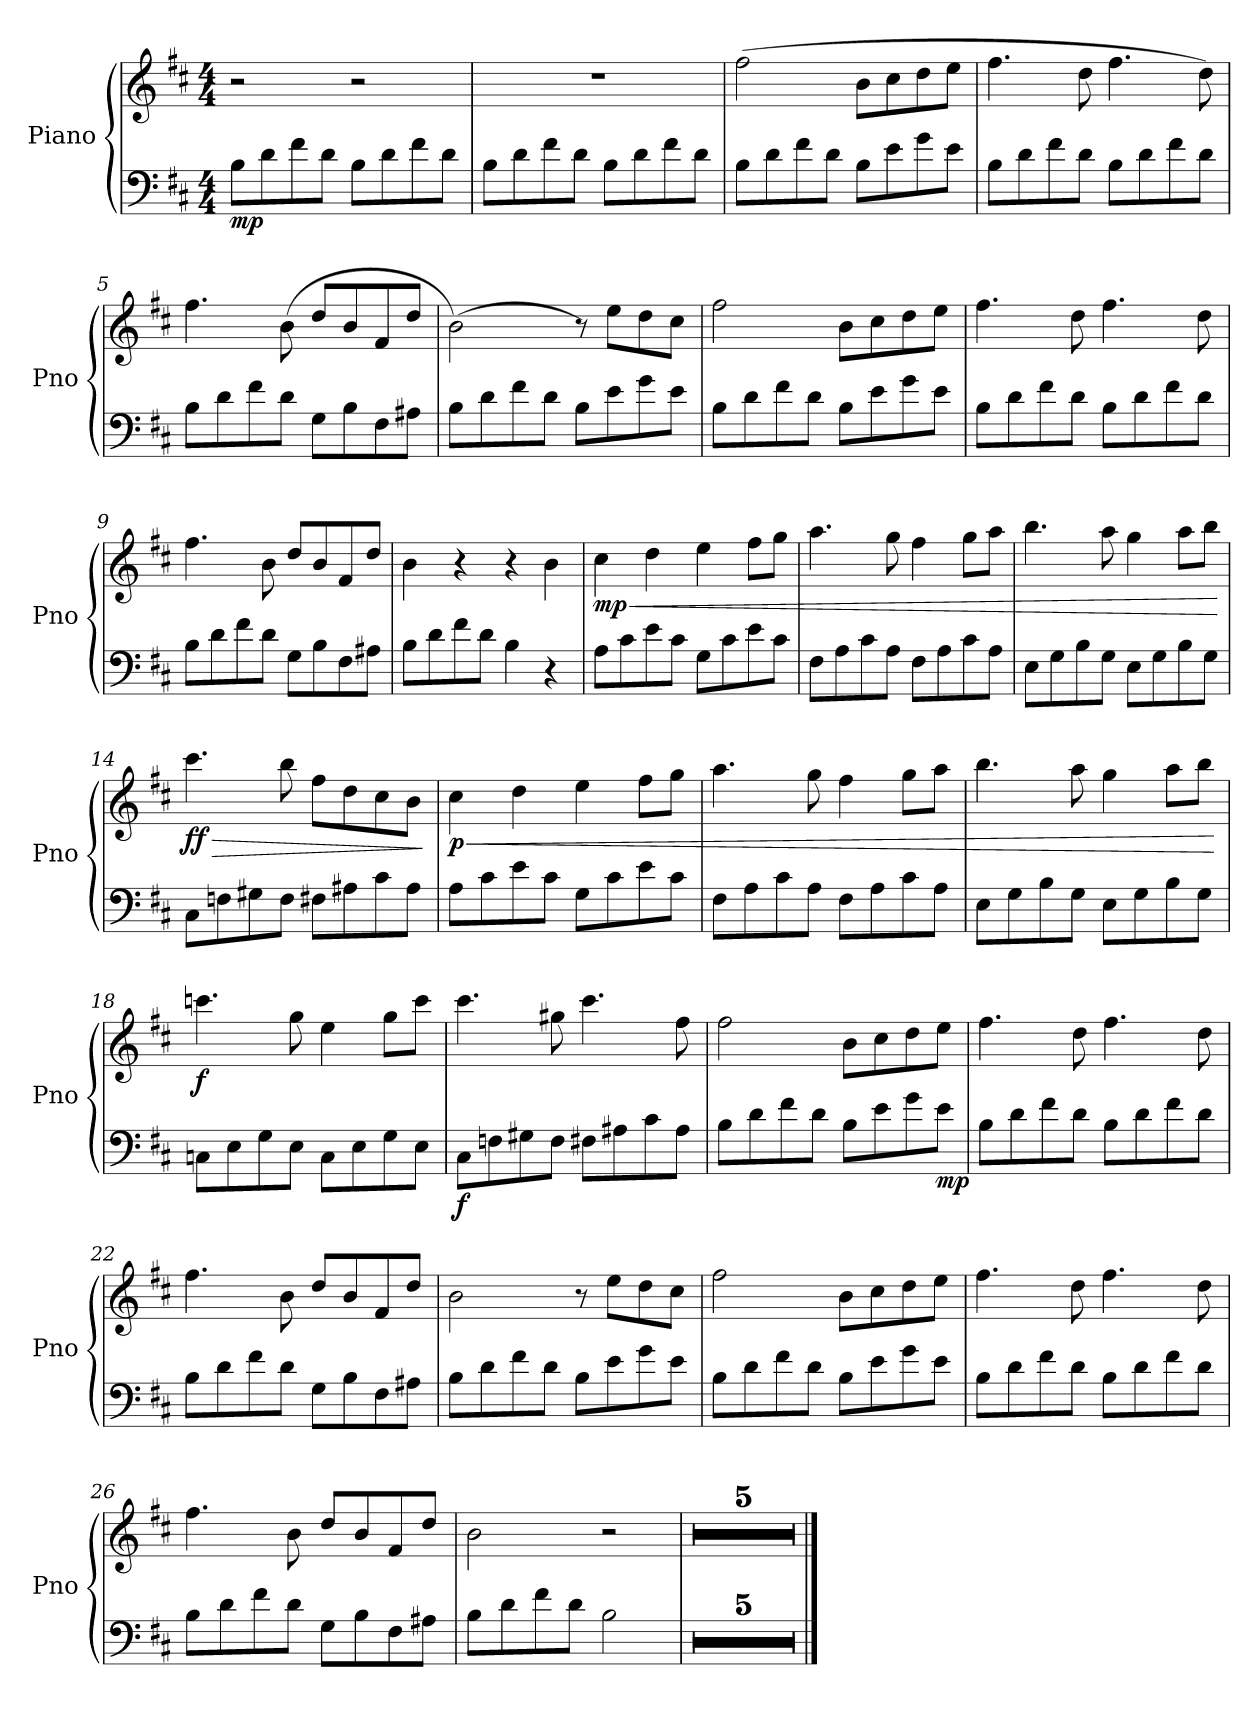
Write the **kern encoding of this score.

**kern	**kern	**dynam
*part1	*part1	*part1
*staff2	*staff1	*staff1/2
*I"Piano	*	*
*I'Pno	*	*
*clefF4	*clefG2	*
*k[f#c#]	*k[f#c#]	*
*M4/4	*M4/4	*
*MM100	*MM100	*
=1	=1	=1
!	!	!LO:DY:b=2
8B\L	2r	mp
8d\	.	.
8f#\	.	.
8d\J	.	.
8B\L	2r	.
8d\	.	.
8f#\	.	.
8d\J	.	.
=2	=2	=2
8B\L	1r	.
8d\	.	.
8f#\	.	.
8d\J	.	.
8B\L	.	.
8d\	.	.
8f#\	.	.
8d\J	.	.
=3	=3	=3
8B\L	(>2ff#\	.
8d\	.	.
8f#\	.	.
8d\J	.	.
8B\L	8b\L	.
8e\	8cc#\	.
8g\	8dd\	.
8e\J	8ee\J	.
=4	=4	=4
8B\L	4.ff#\	.
8d\	.	.
8f#\	.	.
8d\J	8dd\	.
8B\L	4.ff#\	.
8d\	.	.
8f#\	.	.
8d\J	8dd\)	.
!!LO:LB:g=z
=5	=5	=5
8B\L	4.ff#\	.
8d\	.	.
8f#\	.	.
8d\J	(>8b\	.
8G\L	8dd/L	.
8B\	8b/	.
8F#\	8f#/	.
8A#X\J	8dd/J	.
=6	=6	=6
8B\L	(>2b\)	.
8d\	.	.
8f#\	.	.
8d\J	.	.
8B\L	8r)	.
8e\	8ee\L	.
8g\	8dd\	.
8e\J	8cc#\J	.
=7	=7	=7
8B\L	2ff#\	.
8d\	.	.
8f#\	.	.
8d\J	.	.
8B\L	8b\L	.
8e\	8cc#\	.
8g\	8dd\	.
8e\J	8ee\J	.
=8	=8	=8
8B\L	4.ff#\	.
8d\	.	.
8f#\	.	.
8d\J	8dd\	.
8B\L	4.ff#\	.
8d\	.	.
8f#\	.	.
8d\J	8dd\	.
!!LO:LB:g=z
=9	=9	=9
8B\L	4.ff#\	.
8d\	.	.
8f#\	.	.
8d\J	8b\	.
8G\L	8dd/L	.
8B\	8b/	.
8F#\	8f#/	.
8A#X\J	8dd/J	.
=10	=10	=10
8B\L	4b\	.
8d\	.	.
8f#\	4r	.
8d\J	.	.
4B\	4r	.
4r	4b\	.
=11	=11	=11
!	!	!LO:HP:b
!	!	!LO:DY:n=1:b
8A\L	4cc#\	< mp
8c#\	.	.
8e\	4dd\	.
8c#\J	.	.
8G\L	4ee\	.
8c#\	.	.
8e\	8ff#\L	.
8c#\J	8gg\J	.
=12	=12	=12
8F#\L	4.aa\	.
8A\	.	.
8c#\	.	.
8A\J	8gg\	.
8F#\L	4ff#\	.
8A\	.	.
8c#\	8gg\L	.
8A\J	8aa\J	.
=13	=13	=13
8E\L	4.bb\	.
8G\	.	.
8B\	.	.
8G\J	8aa\	.
8E\L	4gg\	.
8G\	.	.
8B\	8aa\L	.
8G\J	8bb\J	.
.	.	[
!!LO:LB:g=z
=14	=14	=14
!	!	!LO:HP:b
!	!	!LO:DY:n=1:b
8C#\L	4.ccc#\	> ff
8Fn\	.	.
8G#X\	.	.
8F\J	8bb\	.
8F#X\L	8ff#\L	.
8A#X\	8dd\	.
8c#\	8cc#\	.
8A#\J	8b\J	.
.	.	]
=15	=15	=15
!	!	!LO:HP:b
!	!	!LO:DY:n=1:b
8A\L	4cc#\	< p
8c#\	.	.
8e\	4dd\	.
8c#\J	.	.
8G\L	4ee\	.
8c#\	.	.
8e\	8ff#\L	.
8c#\J	8gg\J	.
=16	=16	=16
8F#\L	4.aa\	.
8A\	.	.
8c#\	.	.
8A\J	8gg\	.
8F#\L	4ff#\	.
8A\	.	.
8c#\	8gg\L	.
8A\J	8aa\J	.
=17	=17	=17
8E\L	4.bb\	.
8G\	.	.
8B\	.	.
8G\J	8aa\	.
8E\L	4gg\	.
8G\	.	.
8B\	8aa\L	.
8G\J	8bb\J	.
.	.	[
=18	=18	=18
!	!	!LO:DY:b
8Cn\L	4.cccn\	f
8E\	.	.
8G\	.	.
8E\J	8gg\	.
8C\L	4ee\	.
8E\	.	.
8G\	8gg\L	.
8E\J	8ccc\J	.
!!LO:LB:g=z
=19	=19	=19
!	!	!LO:DY:b=2
8C#\L	4.ccc#\	f
8Fn\	.	.
8G#X\	.	.
8F\J	8gg#X\	.
8F#X\L	4.ccc#\	.
8A#X\	.	.
8c#\	.	.
8A#\J	8ff#\	.
=20	=20	=20
8B\L	2ff#\	.
8d\	.	.
8f#\	.	.
8d\J	.	.
8B\L	8b\L	.
8e\	8cc#\	.
8g\	8dd\	.
!	!	!LO:DY:b=2
8e\J	8ee\J	mp
=21	=21	=21
8B\L	4.ff#\	.
8d\	.	.
8f#\	.	.
8d\J	8dd\	.
8B\L	4.ff#\	.
8d\	.	.
8f#\	.	.
8d\J	8dd\	.
=22	=22	=22
8B\L	4.ff#\	.
8d\	.	.
8f#\	.	.
8d\J	8b\	.
8G\L	8dd/L	.
8B\	8b/	.
8F#\	8f#/	.
8A#X\J	8dd/J	.
!!LO:PB:g=z
=23	=23	=23
8B\L	2b\	.
8d\	.	.
8f#\	.	.
8d\J	.	.
8B\L	8r	.
8e\	8ee\L	.
8g\	8dd\	.
8e\J	8cc#\J	.
=24	=24	=24
8B\L	2ff#\	.
8d\	.	.
8f#\	.	.
8d\J	.	.
8B\L	8b\L	.
8e\	8cc#\	.
8g\	8dd\	.
8e\J	8ee\J	.
=25	=25	=25
8B\L	4.ff#\	.
8d\	.	.
8f#\	.	.
8d\J	8dd\	.
8B\L	4.ff#\	.
8d\	.	.
8f#\	.	.
8d\J	8dd\	.
=26	=26	=26
8B\L	4.ff#\	.
8d\	.	.
8f#\	.	.
8d\J	8b\	.
8G\L	8dd/L	.
8B\	8b/	.
8F#\	8f#/	.
8A#X\J	8dd/J	.
!!LO:LB:g=z
=27	=27	=27
8B\L	2b\	.
8d\	.	.
8f#\	.	.
8d\J	.	.
2B\	2r	.
=28	=28	=28
1r	1r	.
=29	=29	=29
1r	1r	.
=30	=30	=30
1r	1r	.
=31	=31	=31
1r	1r	.
=32	=32	=32
1r	1r	.
==	==	==
*-	*-	*-
